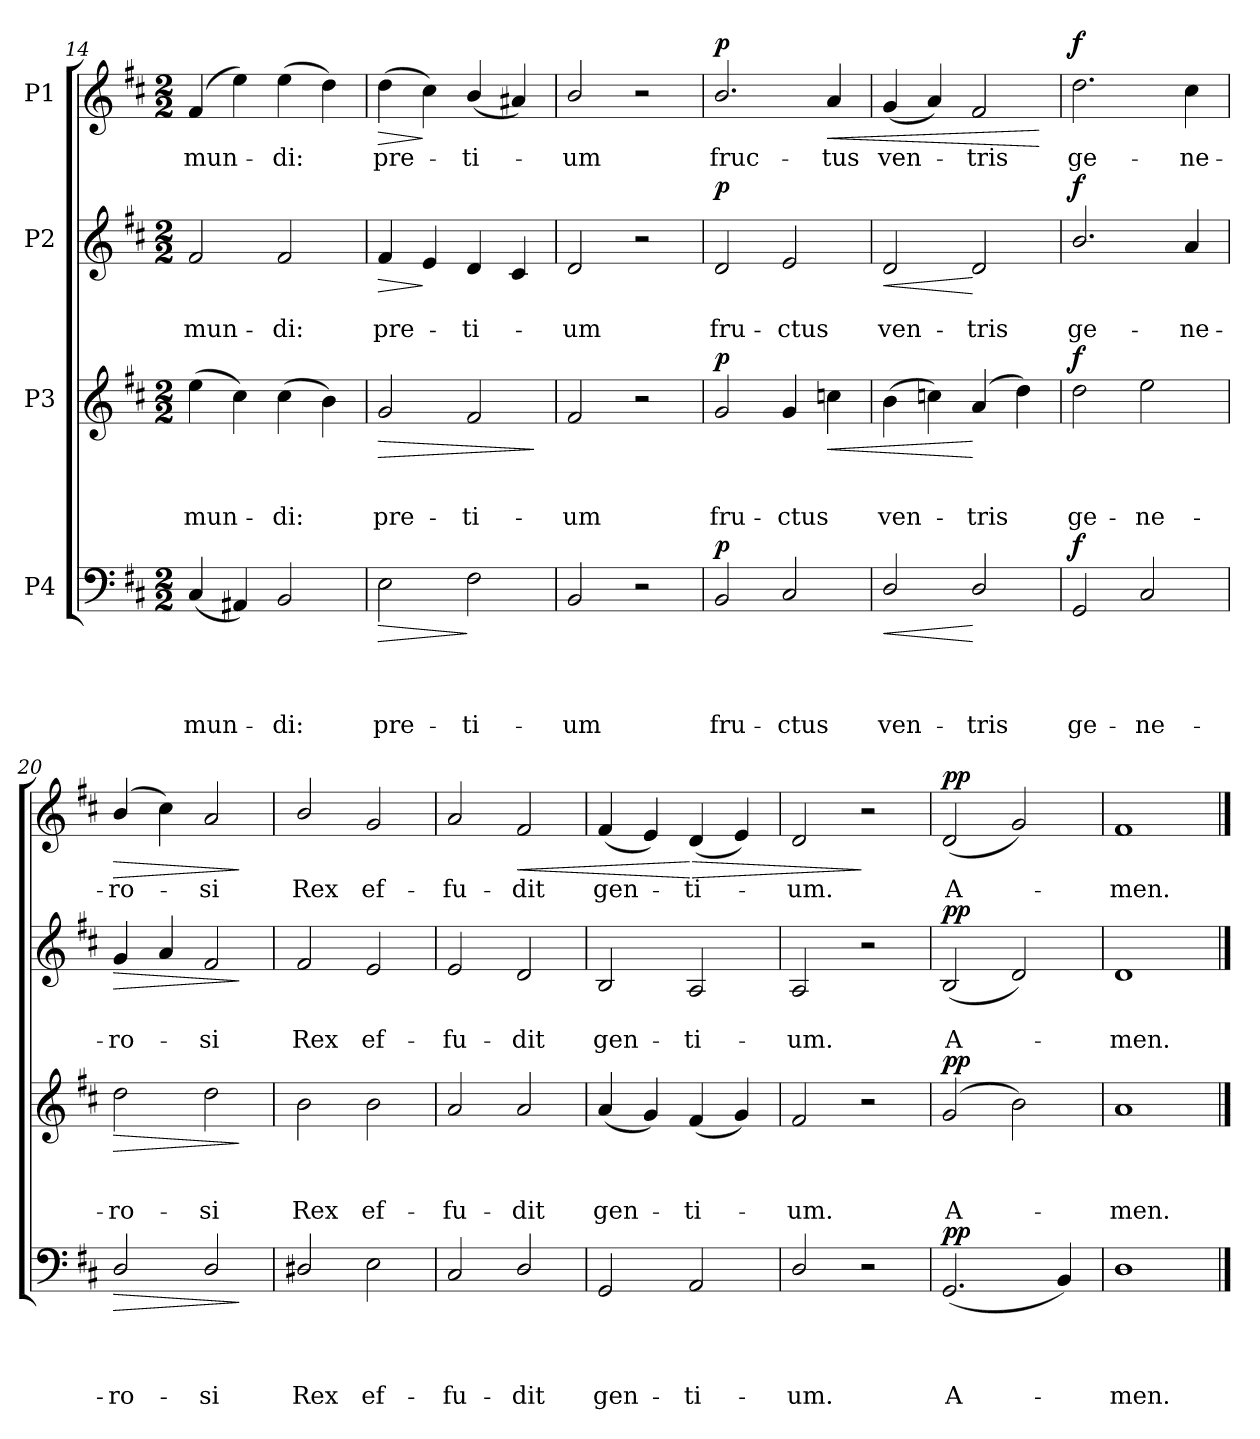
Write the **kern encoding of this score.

**kern	**text	**text	**text	**text	**dynam	**kern	**text	**text	**text	**dynam	**kern	**text	**text	**dynam	**kern	**text	**dynam
*part4	*part4	*part4	*part4	*part4	*part4	*part3	*part3	*part3	*part3	*part3	*part2	*part2	*part2	*part2	*part1	*part1	*part1
*staff4	*staff4	*staff4	*staff4	*staff4	*staff4	*staff3	*staff3	*staff3	*staff3	*staff3	*staff2	*staff2	*staff2	*staff2	*staff1	*staff1	*staff1
*I"P4	*	*	*	*	*	*I"P3	*	*	*	*	*I"P2	*	*	*	*I"P1	*	*
*clefF4	*	*	*	*	*	*clefG2	*	*	*	*	*clefG2	*	*	*	*clefG2	*	*
*k[f#c#]	*	*	*	*	*	*k[f#c#]	*	*	*	*	*k[f#c#]	*	*	*	*k[f#c#]	*	*
*D:	*	*	*	*	*	*D:	*	*	*	*	*D:	*	*	*	*D:	*	*
*M2/2	*	*	*	*	*	*M2/2	*	*	*	*	*M2/2	*	*	*	*M2/2	*	*
=14	=14	=14	=14	=14	=14	=14	=14	=14	=14	=14	=14	=14	=14	=14	=14	=14	=14
!	!	!	!	!LO:LY:b	!	!	!	!	!LO:LY:b	!	!	!	!LO:LY:b	!	!	!LO:LY:b	!
(<4C#/	.	.	.	mun-	.	(>4ee\	.	.	mun-	.	2f#/	.	mun-	.	(<4f#/	mun-	.
4AA#X/)	.	.	.	.	.	4cc#\)	.	.	.	.	.	.	.	.	4ee\)	.	.
!	!	!	!	!LO:LY:b	!	!	!	!	!LO:LY:b	!	!	!	!LO:LY:b	!	!	!LO:LY:b	!
2BB/	.	.	.	-di:	.	(>4cc#\	.	.	-di:	.	2f#/	.	-di:	.	(>4ee\	-di:	.
.	.	.	.	.	.	4b\)	.	.	.	.	.	.	.	.	4dd\)	.	.
=15	=15	=15	=15	=15	=15	=15	=15	=15	=15	=15	=15	=15	=15	=15	=15	=15	=15
!	!	!	!	!LO:LY:b	!LO:HP:b	!	!	!	!LO:LY:b	!LO:HP:b	!	!	!LO:LY:b	!LO:HP:b	!	!LO:LY:b	!LO:HP:b
2E\	.	.	.	pre-	>	2g/	.	.	pre-	>	4f#/	.	pre-	>	(>4dd\	pre-	>
.	.	.	.	.	.	.	.	.	.	.	4e/	.	.	]	4cc#\)	.	]
!	!	!	!	!LO:LY:b	!	!	!	!	!LO:LY:b	!	!	!	!LO:LY:b	!	!	!LO:LY:b	!
2F#\	.	.	.	-ti-	]	2f#/	.	.	-ti-	.	4d/	.	-ti-	.	(<4b/	-ti-	.
.	.	.	.	.	.	.	.	.	.	.	4c#/	.	.	.	4a#X/)	.	.
.	.	.	.	.	.	.	.	.	.	]	.	.	.	.	.	.	.
=16	=16	=16	=16	=16	=16	=16	=16	=16	=16	=16	=16	=16	=16	=16	=16	=16	=16
!	!	!	!	!LO:LY:b	!	!	!	!	!LO:LY:b	!	!	!	!LO:LY:b	!	!	!LO:LY:b	!
2BB/	.	.	.	-um	.	2f#/	.	.	-um	.	2d/	.	-um	.	2b/	-um	.
2r	.	.	.	.	.	2r	.	.	.	.	2r	.	.	.	2r	.	.
!!LO:LB:g=z
=17	=17	=17	=17	=17	=17	=17	=17	=17	=17	=17	=17	=17	=17	=17	=17	=17	=17
!	!	!	!	!LO:LY:b	!LO:DY:a	!	!	!	!LO:LY:b	!LO:DY:a	!	!	!LO:LY:b	!LO:DY:a	!	!LO:LY:b	!LO:DY:a
2BB/	.	.	.	fru-	p	2g/	.	.	fru-	p	2d/	.	fru-	p	2.b/	fruc-	p
!	!	!	!	!LO:LY:b	!	!	!	!	!LO:LY:b	!	!	!	!LO:LY:b	!	!	!	!
2C#/	.	.	.	-ctus	.	4g/	.	.	-ctus	.	2e/	.	-ctus	.	.	.	.
!	!	!	!	!	!	!	!	!	!	!LO:HP:b	!	!	!	!	!	!LO:LY:b	!LO:HP:b
.	.	.	.	.	.	4ccn\	.	.	.	<	.	.	.	.	4a/	-tus	<
=18	=18	=18	=18	=18	=18	=18	=18	=18	=18	=18	=18	=18	=18	=18	=18	=18	=18
!	!	!	!	!LO:LY:b	!LO:HP:b	!	!	!	!LO:LY:b	!	!	!	!LO:LY:b	!LO:HP:b	!	!LO:LY:b	!
2D/	.	.	.	ven-	<	(>4b\	.	.	ven-	.	2d/	.	ven-	<	(<4g/	ven-	.
.	.	.	.	.	.	4ccn\)	.	.	.	.	.	.	.	.	4a/)	.	.
!	!	!	!	!LO:LY:b	!	!	!	!	!LO:LY:b	!	!	!	!LO:LY:b	!	!	!LO:LY:b	!
2D/	.	.	.	-tris	[	(<4a/	.	.	-tris	[	2d/	.	-tris	[	2f#/	-tris	.
.	.	.	.	.	.	4dd\)	.	.	.	.	.	.	.	.	.	.	.
.	.	.	.	.	.	.	.	.	.	.	.	.	.	.	.	.	[
=19	=19	=19	=19	=19	=19	=19	=19	=19	=19	=19	=19	=19	=19	=19	=19	=19	=19
!	!	!	!	!LO:LY:b	!LO:DY:a	!	!	!	!LO:LY:b	!LO:DY:a	!	!	!LO:LY:b	!LO:DY:a	!	!LO:LY:b	!LO:DY:a
2GG/	.	.	.	ge-	f	2dd\	.	.	ge-	f	2.b/	.	ge-	f	2.dd\	ge-	f
!	!	!	!	!LO:LY:b	!	!	!	!	!LO:LY:b	!	!	!	!	!	!	!	!
2C#/	.	.	.	-ne-	.	2ee\	.	.	-ne-	.	.	.	.	.	.	.	.
!	!	!	!	!	!	!	!	!	!	!	!	!	!LO:LY:b	!	!	!LO:LY:b	!
.	.	.	.	.	.	.	.	.	.	.	4a/	.	-ne-	.	4cc#\	-ne-	.
=20	=20	=20	=20	=20	=20	=20	=20	=20	=20	=20	=20	=20	=20	=20	=20	=20	=20
!	!	!	!	!LO:LY:b	!LO:HP:b	!	!	!	!LO:LY:b	!LO:HP:b	!	!	!LO:LY:b	!LO:HP:b	!	!LO:LY:b	!LO:HP:b
2D/	.	.	.	-ro-	>	2dd\	.	.	-ro-	>	4g/	.	-ro-	>	(<4b/	-ro-	>
.	.	.	.	.	.	.	.	.	.	.	4a/	.	.	.	4cc#\)	.	.
!	!	!	!	!LO:LY:b	!	!	!	!	!LO:LY:b	!	!	!	!LO:LY:b	!	!	!LO:LY:b	!
2D/	.	.	.	-si	.	2dd\	.	.	-si	.	2f#/	.	-si	.	2a/	-si	.
.	.	.	.	.	]	.	.	.	.	]	.	.	.	]	.	.	]
=21	=21	=21	=21	=21	=21	=21	=21	=21	=21	=21	=21	=21	=21	=21	=21	=21	=21
!	!	!	!	!LO:LY:b	!	!	!	!	!LO:LY:b	!	!	!	!LO:LY:b	!	!	!LO:LY:b	!
2D#X/	.	.	.	Rex	.	2b\	.	.	Rex	.	2f#/	.	Rex	.	2b/	Rex	.
!	!	!	!	!LO:LY:b	!	!	!	!	!LO:LY:b	!	!	!	!LO:LY:b	!	!	!LO:LY:b	!
2E\	.	.	.	ef-	.	2b\	.	.	ef-	.	2e/	.	ef-	.	2g/	ef-	.
=22	=22	=22	=22	=22	=22	=22	=22	=22	=22	=22	=22	=22	=22	=22	=22	=22	=22
!	!	!	!	!LO:LY:b	!	!	!	!	!LO:LY:b	!	!	!	!LO:LY:b	!	!	!LO:LY:b	!
2C#/	.	.	.	-fu-	.	2a/	.	.	-fu-	.	2e/	.	-fu-	.	2a/	-fu-	.
!	!	!	!	!LO:LY:b	!	!	!	!	!LO:LY:b	!	!	!	!LO:LY:b	!	!	!LO:LY:b	!LO:HP:b
2D/	.	.	.	-dit	.	2a/	.	.	-dit	.	2d/	.	-dit	.	2f#/	-dit	<
=23	=23	=23	=23	=23	=23	=23	=23	=23	=23	=23	=23	=23	=23	=23	=23	=23	=23
!	!	!	!	!LO:LY:b	!	!	!	!	!LO:LY:b	!	!	!	!LO:LY:b	!	!	!LO:LY:b	!
2GG/	.	.	.	gen-	.	(<4a/	.	.	gen-	.	2B/	.	gen-	.	(<4f#/	gen-	.
.	.	.	.	.	.	4g/)	.	.	.	.	.	.	.	.	4e/)	.	.
!	!	!	!	!LO:LY:b	!	!	!	!	!LO:LY:b	!	!	!	!LO:LY:b	!	!	!LO:LY:b	!LO:HP:n=1:b
2AA/	.	.	.	-ti-	.	(<4f#/	.	.	-ti-	.	2A/	.	-ti-	.	(<4d/	-ti-	[ >
.	.	.	.	.	.	4g/)	.	.	.	.	.	.	.	.	4e/)	.	.
=24	=24	=24	=24	=24	=24	=24	=24	=24	=24	=24	=24	=24	=24	=24	=24	=24	=24
!	!	!	!	!LO:LY:b	!	!	!	!	!LO:LY:b	!	!	!	!LO:LY:b	!	!	!LO:LY:b	!
2D/	.	.	.	-um.	.	2f#/	.	.	-um.	.	2A/	.	-um.	.	2d/	-um.	.
2r	.	.	.	.	.	2r	.	.	.	.	2r	.	.	.	2r	.	]
=25	=25	=25	=25	=25	=25	=25	=25	=25	=25	=25	=25	=25	=25	=25	=25	=25	=25
!	!	!	!	!LO:LY:b	!LO:DY:a	!	!	!	!LO:LY:b	!LO:DY:a	!	!	!LO:LY:b	!LO:DY:a	!	!LO:LY:b	!LO:DY:a
(<2.GG/	.	.	.	A-	pp	(<2g/	.	.	A-	pp	(<2B/	.	A-	pp	(<2d/	A-	pp
.	.	.	.	.	.	2b\)	.	.	.	.	2d/)	.	.	.	2g/)	.	.
4BB/)	.	.	.	.	.	.	.	.	.	.	.	.	.	.	.	.	.
=26	=26	=26	=26	=26	=26	=26	=26	=26	=26	=26	=26	=26	=26	=26	=26	=26	=26
!	!	!	!	!LO:LY:b	!	!	!	!	!LO:LY:b	!	!	!	!LO:LY:b	!	!	!LO:LY:b	!
1D	.	.	.	-men.	.	1a	.	.	-men.	.	1d	.	-men.	.	1f#	-men.	.
==	==	==	==	==	==	==	==	==	==	==	==	==	==	==	==	==	==
*-	*-	*-	*-	*-	*-	*-	*-	*-	*-	*-	*-	*-	*-	*-	*-	*-	*-
